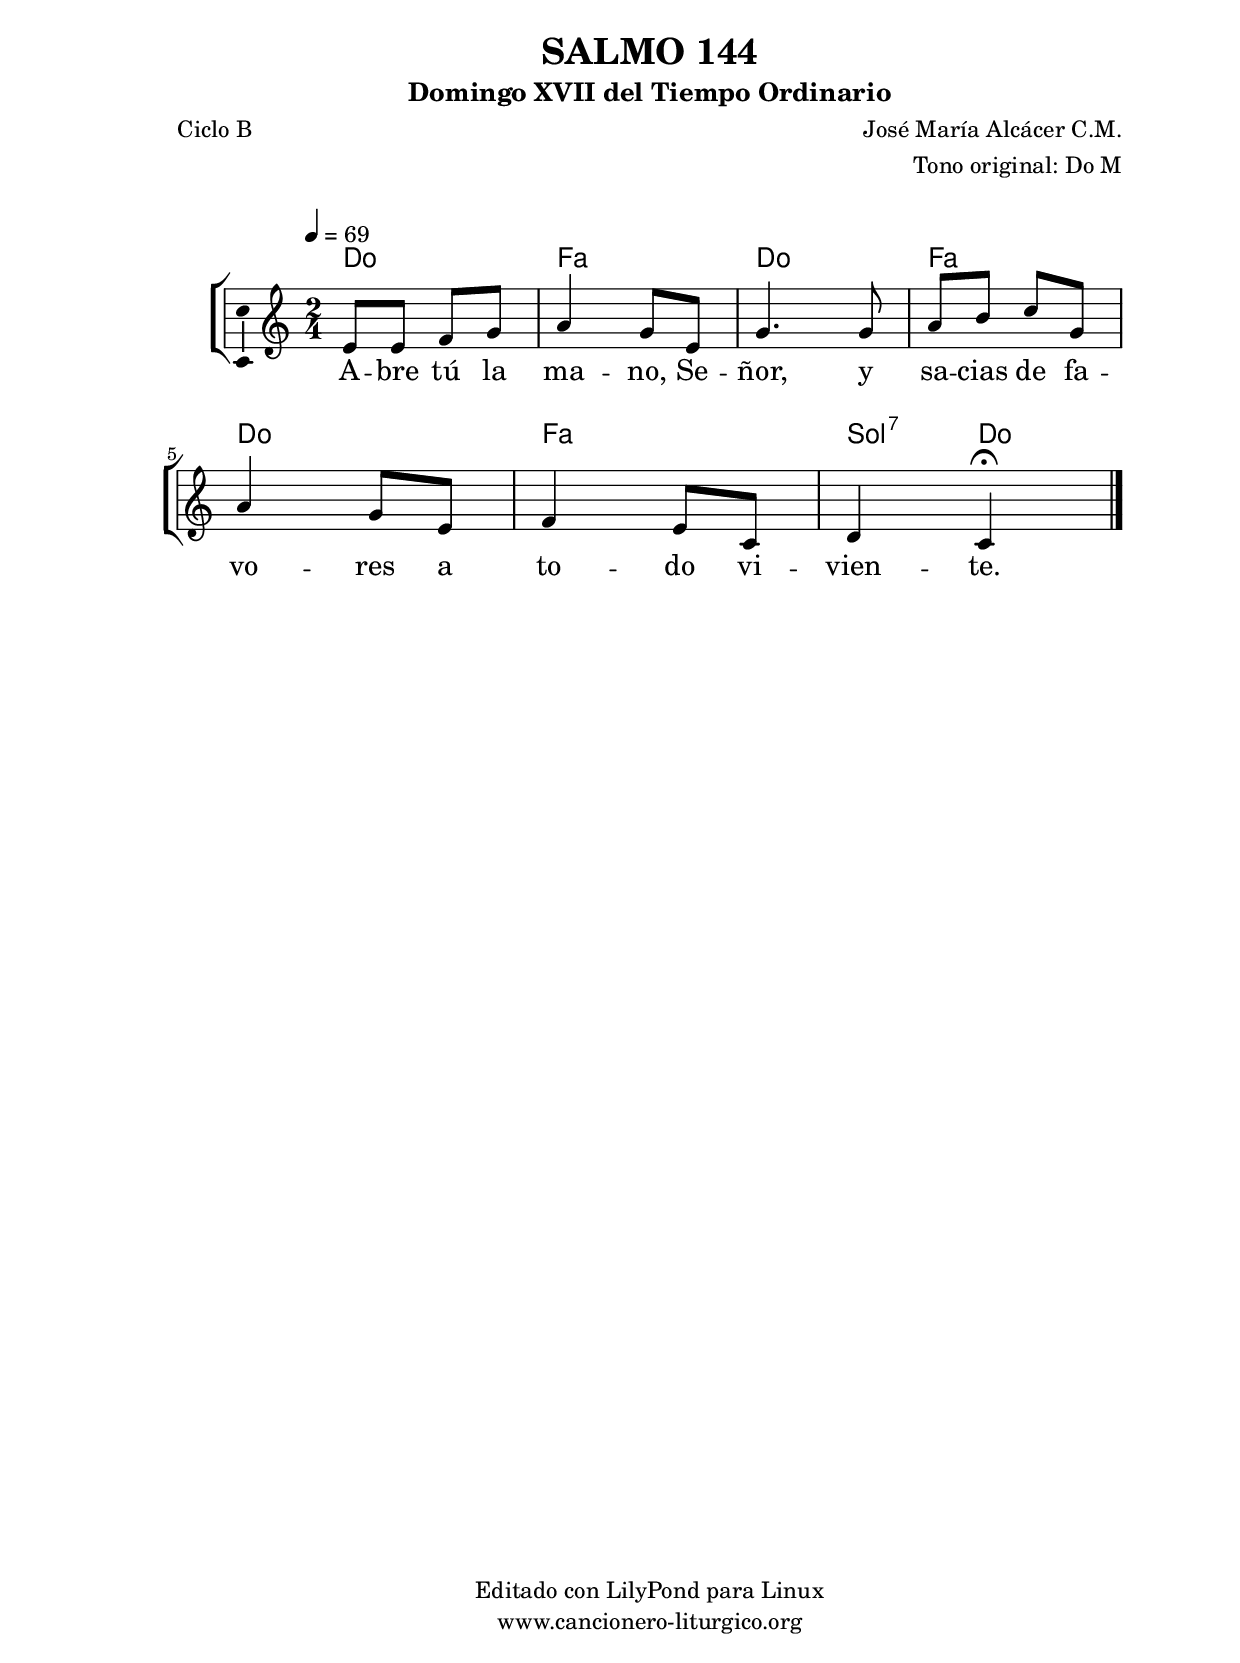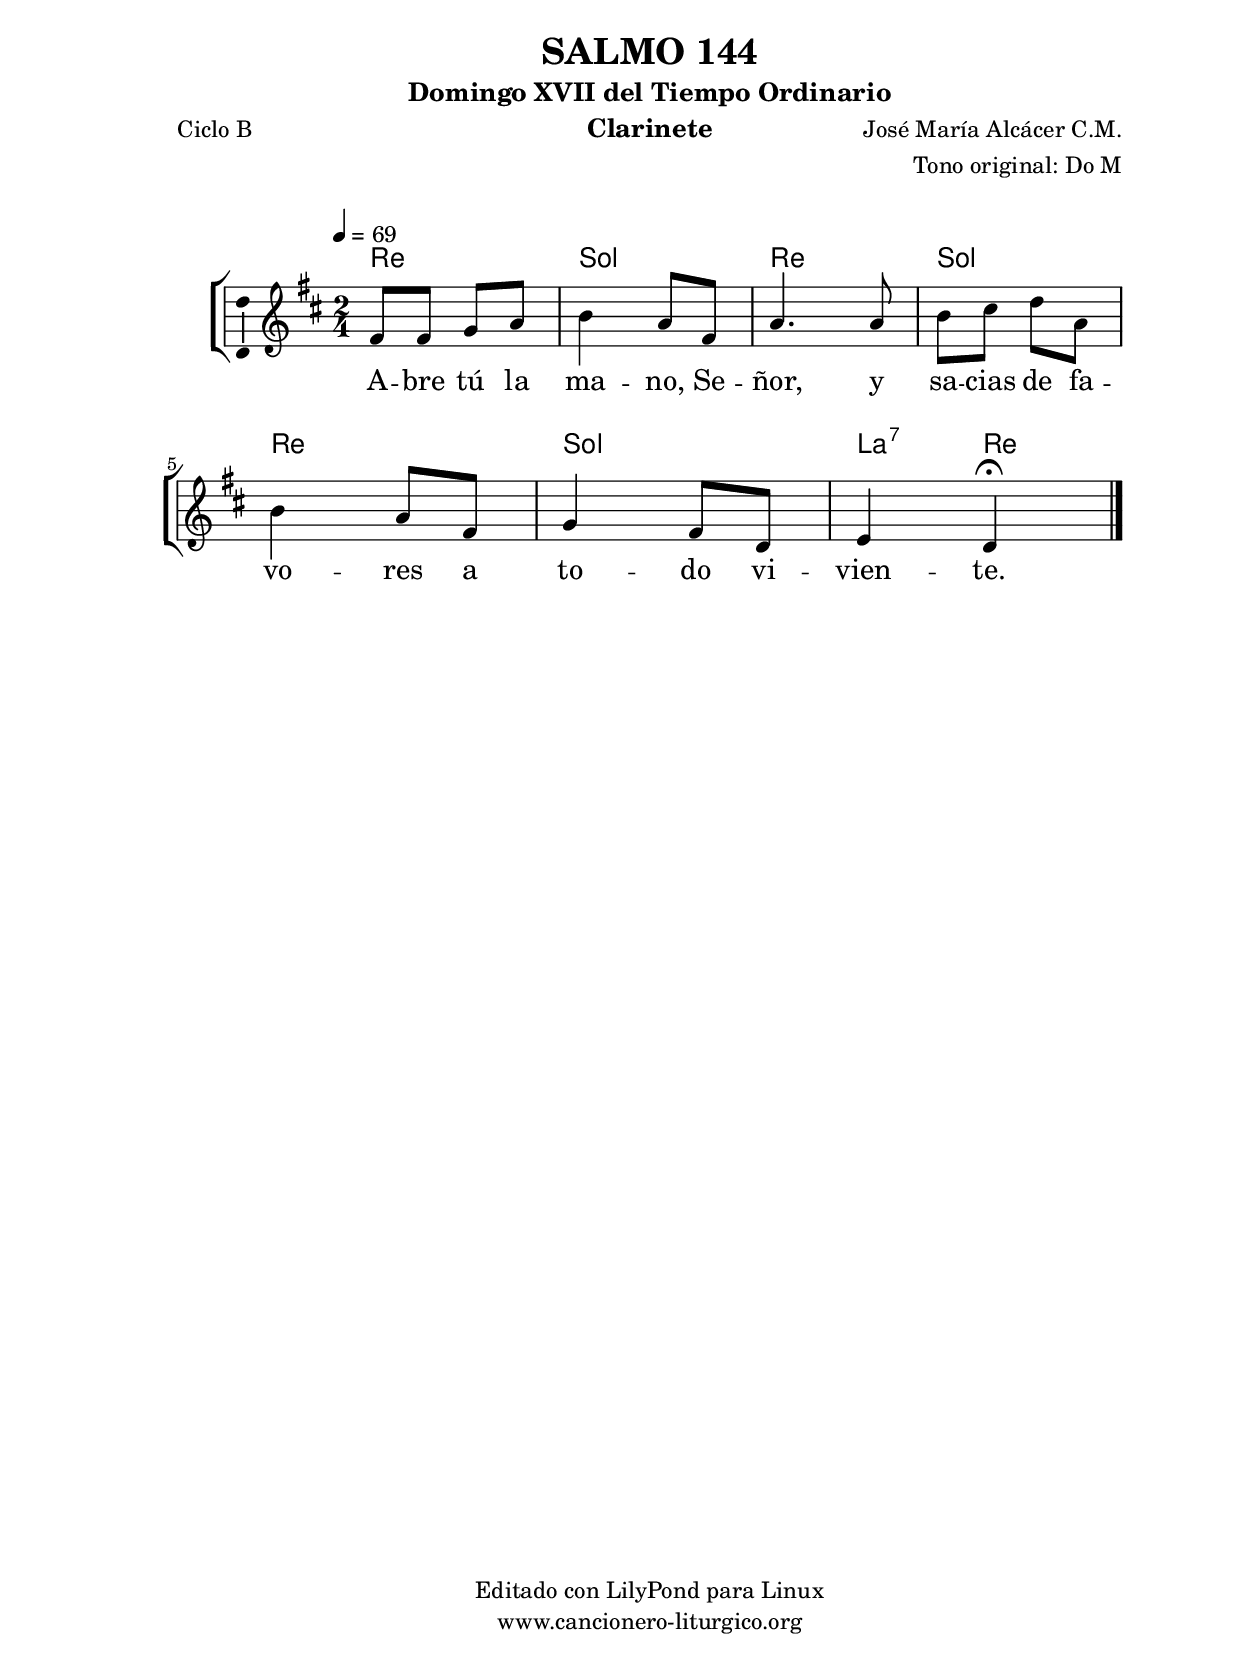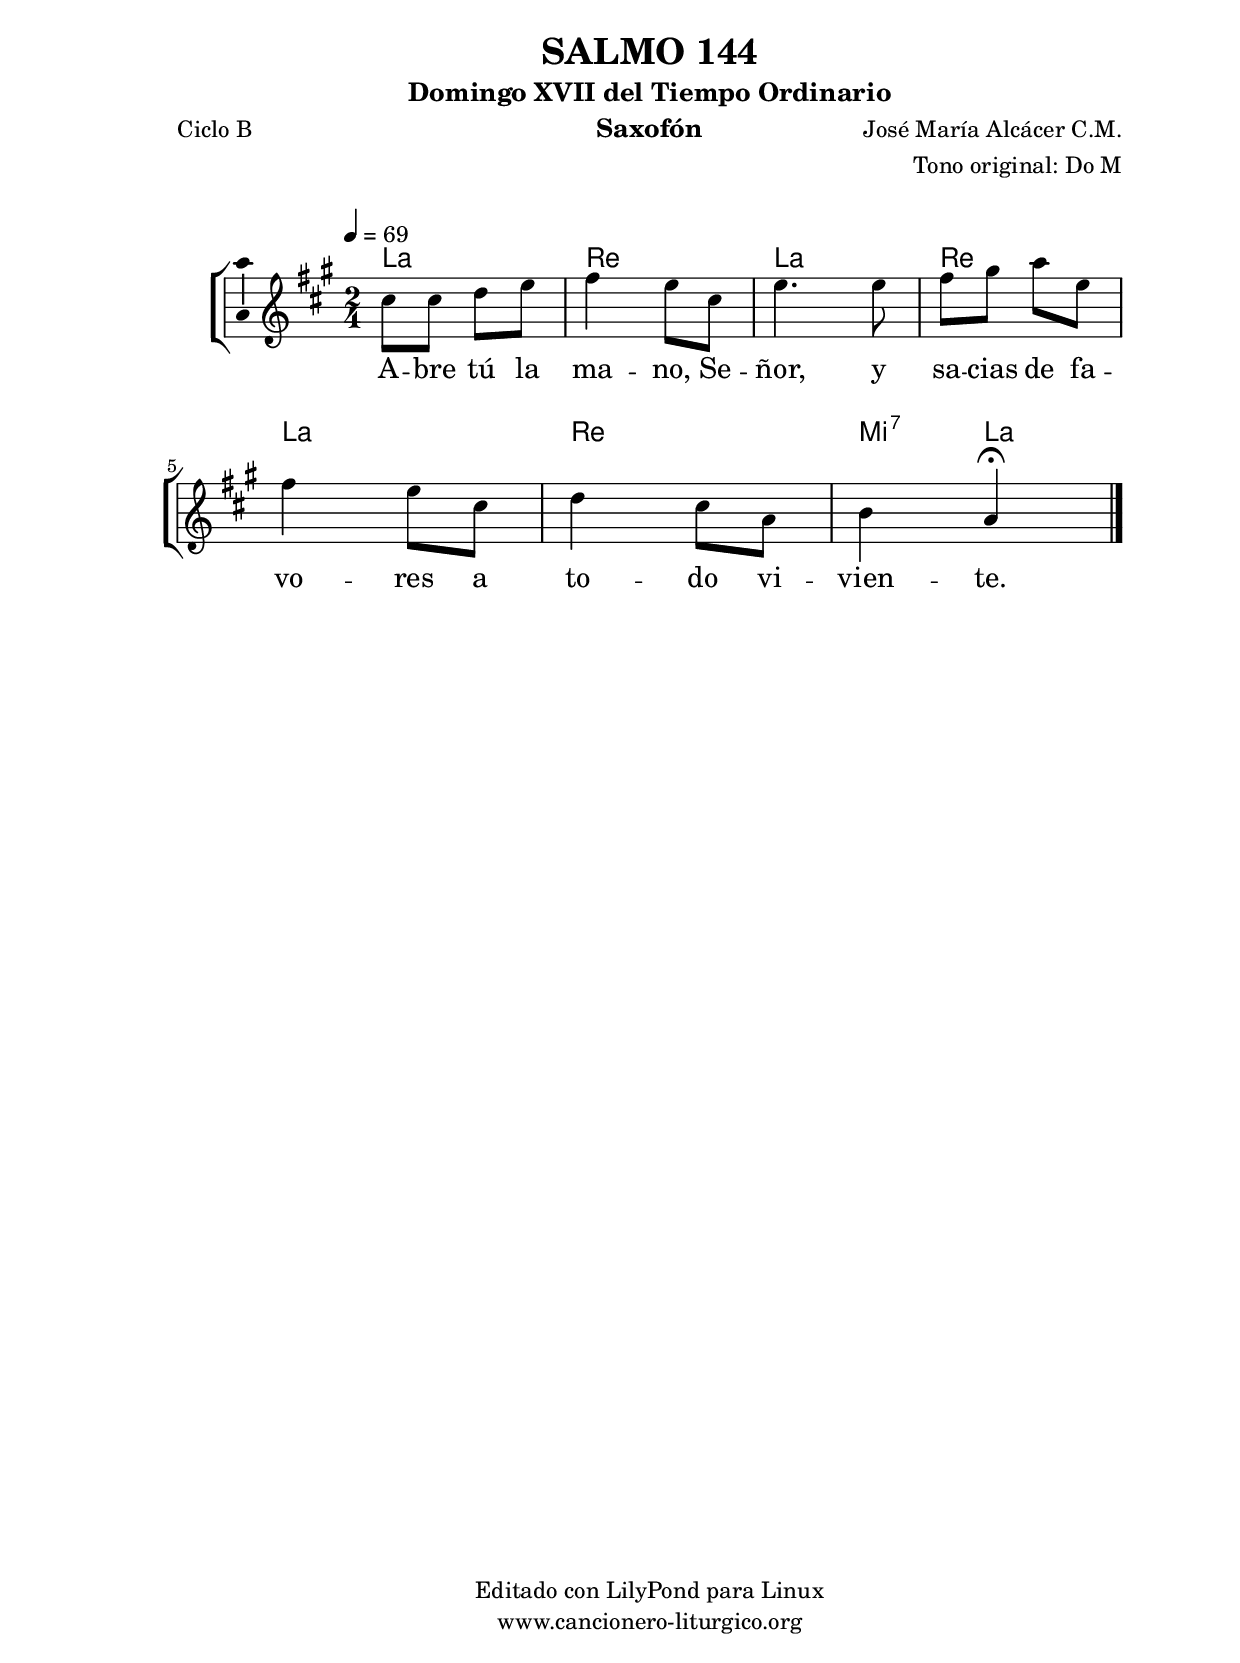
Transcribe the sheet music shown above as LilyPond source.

%
%para convertir .midi en .wav:
%timidity filename.midi -Ow -o finename.wav
%
%
%Para convertir de .wav a .mp3:
%lame -h -m j filename.wav
%
%
%para escuchar el midi:
%timidity nombrefichero.midi
%


%versión de lilypond para la que se ha escrito esta partitura:
\version "2.16.0"

	%Tamaño papel
	#(set-default-paper-size "a4")
	%Tamaño partitura
	#(set-global-staff-size 20)
	%No responde al pulsar sobre una nota
	#(ly:set-option 'point-and-click #f)

%parámetros del encabezamiento:
\header {
	title = "SALMO 144"
	subtitle = "Domingo XVII del Tiempo Ordinario"
	composer = "José María Alcácer C.M."
	poet = "Ciclo B"
	meter = ""
	arranger = "Tono original: Do M"
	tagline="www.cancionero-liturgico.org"
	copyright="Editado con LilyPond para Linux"
	tiempo = "Ordinario"
	usos = "Salmo"
	letra = "Abre tú la mano, Señor, y sacias de favores a todo viviente."
	}

%parámetros asociados al papel:
\paper  {
	oddHeaderMarkup = \markup {\fill-line { \on-the-fly #not-first-page \fromproperty #'header:title \on-the-fly #not-first-page \fromproperty #'header:composer }}
	evenHeaderMarkup = \markup {\fill-line { \fromproperty #'header:composer \fromproperty #'header:title }}
	#(set-paper-size "a4")
	print-page-number = ##f
	first-page-number = 1
	print-first-page-number = ##f
%	head-separation = 3.0 \cm
	top-margin = 2.0 \cm
	bottom-margin = 0.5\cm
%%%	bottom-margin = -1.0\cm
	left-margin = 3.0 \cm
	line-width = 16.0 \cm 
	indent = 8\mm
	interscoreline = 2.\mm
	between-system-space = 15\mm
%	para que las partituras no llenen la hoja:
	ragged-bottom = ##t
%	idem para la última hoja:
	ragged-last-bottom = ##f
%	para que las partituras llenen el ancho del papel:
	ragged-last = ##f
	after-title-space = 2.5 \cm
%page-count=1
%system-count=8

	%Flexible Vertical Spacing
%	markup-markup-spacing =
%	#'((basic-distance . 15) (minimum-distance . 15) (padding . 3))
	markup-system-spacing =
	#'((basic-distance . 15) (minimum-distance . 15) (padding . 3))
	system-system-spacing =
	#'((basic-distance . 15) (minimum-distance . 15) (padding . 3))
	score-system-spacing =
	#'((basic-distance . 15) (minimum-distance . 15) (padding . 5))
%	top-system-spacing = % header
%	#'((basic-distance . 8) (minimum-distance . 0) (padding . 3))
%	top-markup-spacing =
%	#'((basic-distance . 20) (minimum-distance . 20) (padding . 3))
	last-bottom-spacing = % footer
	#'((basic-distance . 5) (minimum-distance . 5) (padding . 3))
%	score-markup-spacing =
%	#'((basic-distance . 16) (minimum-distance . 13) (padding . 3))

	}


%parámetros que afectan a toda la partitura:
global =  {
	%clave de sol (G):
	\clef G
	%armadura:
%%%	\transpose c ees
	\key c \major
	\tempo 4=69
	\set Score.tempoHideNote = ##f
	}


acordes = {
	\italianChords
	\chordmode {
%%%	\transpose c ees
{

c2 f c f c f g4:7 c

	}
	}
}

melodia = 
%%%	\transpose c ees
{
	\relative c'{
	\time 2/4

e8 e f g
a4 g8 e
g4. g8
a8 b c g
a4 g8 e
f4 e8 c
d4 c \fermata

\bar "|."
}
}

texto = \lyricmode {
A -- bre tú la ma -- no, Se -- ñor,
y sa -- cias de fa -- vo -- res a to -- do vi -- vien -- te.
	}


acordesStaff = \context ChordNames = acordesStaff <<
	\set chordChanges = ##t
	\acordes
	>>


vozStaff = \context Voice = vozStaff
\with {\consists "Ambitus_engraver"}
<<
%	\set Staff.instrumentName = ""
%	\set Staff.shortInstrumentName = ""
%	\set Staff.midiInstrument = #"clarinet"
%	\set Staff.midiInstrument = #"cello"
%	\set Staff.midiInstrument = #"flute"
	\set Staff.midiInstrument = #"electric guitar (jazz)"
%	\set Staff.midiInstrument = #"english horn"
%	\set Staff.midiInstrument = #"violin"
%	\set Staff.midiInstrument = #"glockenspiel"
	\set Staff.midiMinimumVolume = #0.7
	\set Staff.midiMaximumVolume = #0.9
	\global
	\melodia
	>>


textoStaff = \context Lyrics = textoStaff <<
	\lyricsto vozStaff \texto
	>>

\book {
	\score {
		\context ChoirStaff {
			\override StaffGroup.SystemStartBracket #'collapse-height = #1
			\override Score.SystemStartBar #'collapse-height = #1
			<<
			\acordesStaff
			\vozStaff
			\textoStaff
			>>
			}
		\layout {
	    		\context {
				\Lyrics
				\override LyricText #'font-size = #2
				}
	   		 \context {
				\Score
				%fontSize = #3
				\override StaffSymbol #'staff-space = #(magstep +3)
				%\override Beam #'thickness = #0.55
				%\override SpacingSpanner #'spacing-increment = #1.0
				%\override Slur #'height-limit = #1.5
				}
			}
		}
	\score {
		\unfoldRepeats
		\context ChoirStaff {
			<<
			\acordesStaff
			\vozStaff
			>>
			}
		\midi {
	  		\context {
	  			\Score
				tempoWholesPerMinute = #(ly:make-moment 70 4)
				}
			}
		}
	}

%Partitura para clarinete
#(define output-suffix "C")
\book {
	\header{
		instrument = "Clarinete"
		}
	\score {
		\context ChoirStaff {
			\override StaffGroup.SystemStartBracket #'collapse-height = #1
			\override Score.SystemStartBar #'collapse-height = #1
\transpose c d
			<<
			\acordesStaff
			\vozStaff
			\textoStaff
			>>
			}
		\layout {
	    		\context {
				\Lyrics
				\override LyricText #'font-size = #2
				}
	   		 \context {
				\Score
				%fontSize = #3
				\override StaffSymbol #'staff-space = #(magstep +3)
				%\override Beam #'thickness = #0.55
				%\override SpacingSpanner #'spacing-increment = #1.0
				%\override Slur #'height-limit = #1.5
				}
			}
		}
	}

%Partitura para saxofón
#(define output-suffix "S")
\book {
	\header{
		instrument = "Saxofón"
		}
	\score {
		\context ChoirStaff {
			\override StaffGroup.SystemStartBracket #'collapse-height = #1
			\override Score.SystemStartBar #'collapse-height = #1
\transpose c a
			<<
			\acordesStaff
			\vozStaff
			\textoStaff
			>>
			}
		\layout {
	    		\context {
				\Lyrics
				\override LyricText #'font-size = #2
				}
	   		 \context {
				\Score
				%fontSize = #3
				\override StaffSymbol #'staff-space = #(magstep +3)
				%\override Beam #'thickness = #0.55
				%\override SpacingSpanner #'spacing-increment = #1.0
				%\override Slur #'height-limit = #1.5
				}
			}
		}
	}

